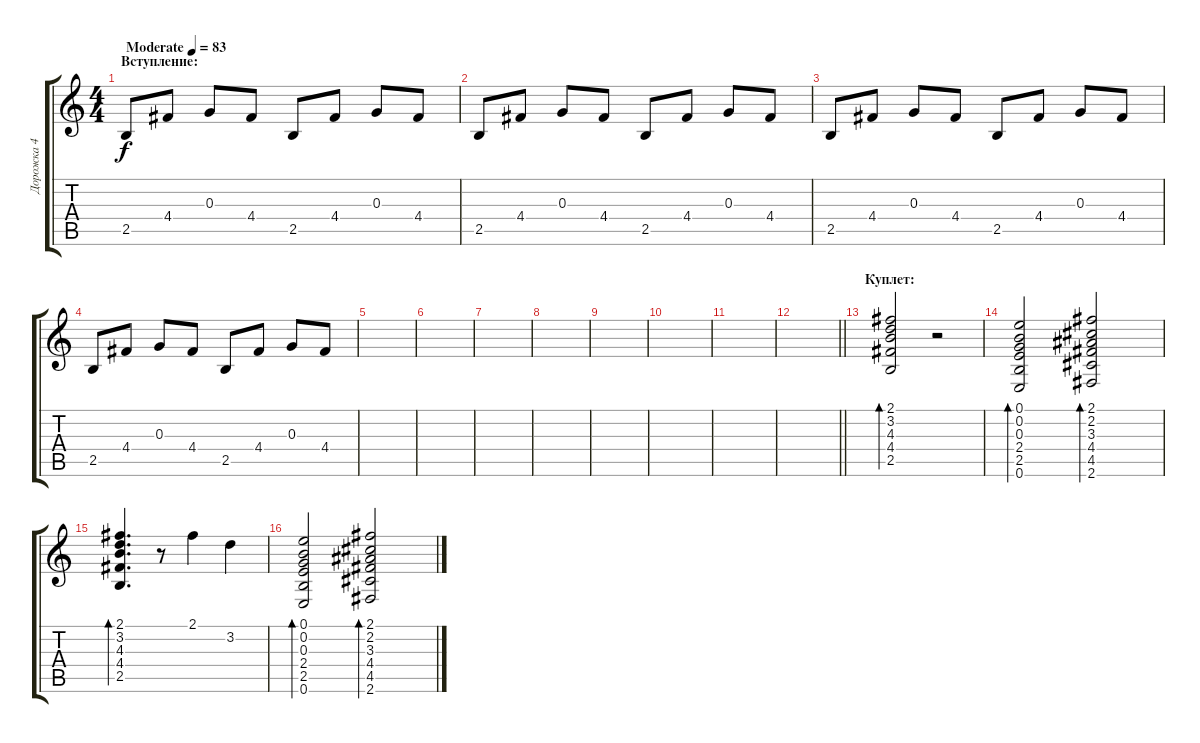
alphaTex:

\track ("Дорожка 4" "Дорожка 4") {instrument electricguitarclean}
\staff {score tabs}
\tuning (E4 B3 G3 D3 A2 E2) {hide}
\ts (4 4)
\section ("" "Вступление:")
\tempo (83 "Moderate")
\clef g2
\ks c
2.5.8{dy f instrument electricguitarclean} 4.4.8 0.3.8 4.4.8 2.5.8 4.4.8 0.3.8 4.4.8 |
2.5.8 4.4.8 0.3.8 4.4.8 2.5.8 4.4.8 0.3.8 4.4.8 |
2.5.8 4.4.8 0.3.8 4.4.8 2.5.8 4.4.8 0.3.8 4.4.8 |
2.5.8 4.4.8 0.3.8 4.4.8 2.5.8 4.4.8 0.3.8 4.4.8 |
|
|
|
|
|
|
|
\barLineRight lightlight
|
\section ("" "Куплет:")
(2.1 3.2 4.3 4.4 2.5).2{bd 120} r.2 |
(0.1 0.2 0.3 2.4 2.5 0.6).2{bd 120} (2.1 2.2 3.3 4.4 4.5 2.6).2{bd 120} |
(2.1 3.2 4.3 4.4 2.5).4{d bd 120} r.8 2.1.4 3.2.4 |
(0.1 0.2 0.3 2.4 2.5 0.6).2{bd 120} (2.1 2.2 3.3 4.4 4.5 2.6).2{bd 120}
